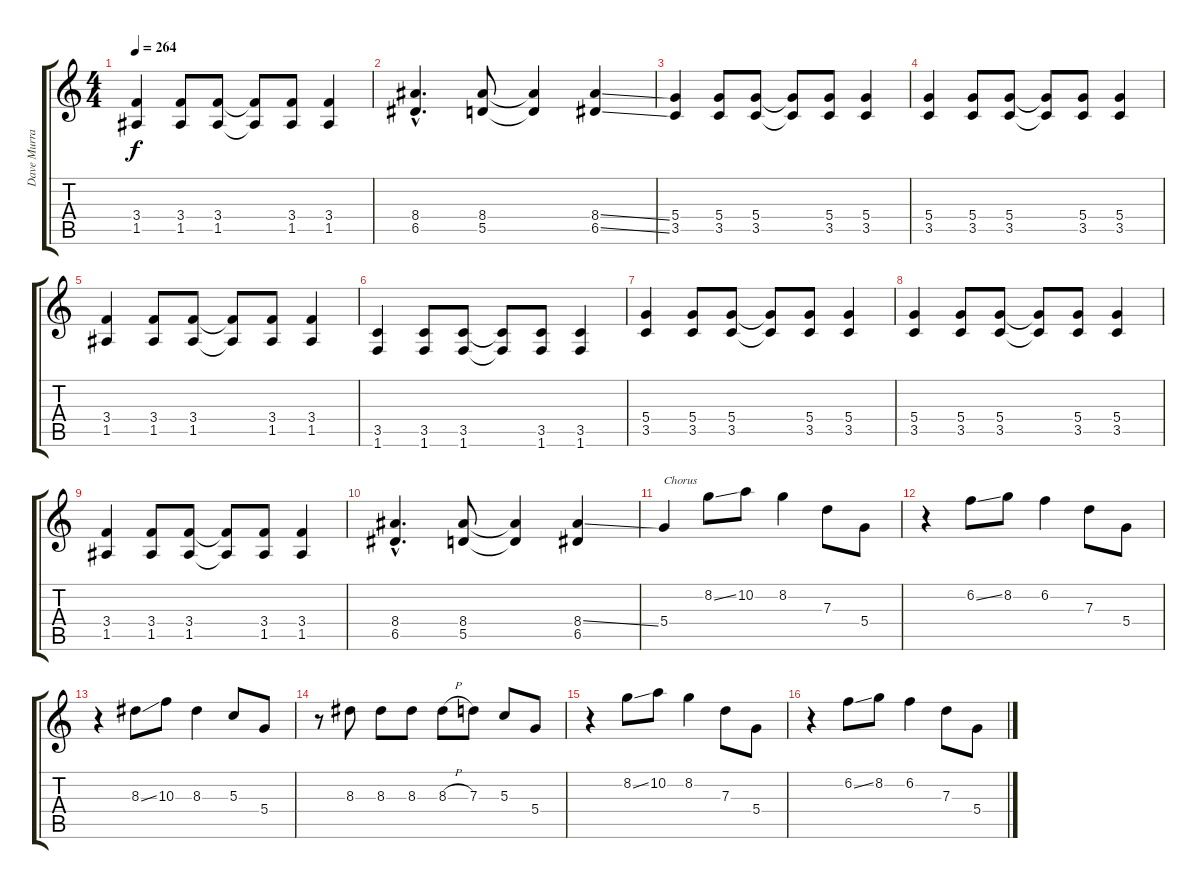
\track ("Dave Murray" "Dave Murra") {instrument distortionguitar}
\staff {score tabs}
\tuning (E4 B3 G3 D3 A2 E2) {hide}
\ts (4 4)
\tempo 264
\clef g2
\ks c
(3.4 1.5).4{dy f} (3.4 1.5).8 (3.4 1.5).8 (3.4{t} 1.5{t}).8 (3.4 1.5).8 (3.4 1.5).4 |
(8.4{hac} 6.5{hac}).4{d} (8.4 5.5).8 (8.4{t} 5.5{t}).4 (8.4{ss} 6.5{ss}).4 |
(5.4 3.5).4 (5.4 3.5).8 (5.4 3.5).8 (5.4{t} 3.5{t}).8 (5.4 3.5).8 (5.4 3.5).4 |
(5.4 3.5).4 (5.4 3.5).8 (5.4 3.5).8 (5.4{t} 3.5{t}).8 (5.4 3.5).8 (5.4 3.5).4 |
(3.4 1.5).4 (3.4 1.5).8 (3.4 1.5).8 (3.4{t} 1.5{t}).8 (3.4 1.5).8 (3.4 1.5).4 |
(3.5 1.6).4 (3.5 1.6).8 (3.5 1.6).8 (3.5{t} 1.6{t}).8 (3.5 1.6).8 (3.5 1.6).4 |
(5.4 3.5).4 (5.4 3.5).8 (5.4 3.5).8 (5.4{t} 3.5{t}).8 (5.4 3.5).8 (5.4 3.5).4 |
(5.4 3.5).4 (5.4 3.5).8 (5.4 3.5).8 (5.4{t} 3.5{t}).8 (5.4 3.5).8 (5.4 3.5).4 |
(3.4 1.5).4 (3.4 1.5).8 (3.4 1.5).8 (3.4{t} 1.5{t}).8 (3.4 1.5).8 (3.4 1.5).4 |
(8.4{hac} 6.5{hac}).4{d} (8.4 5.5).8 (8.4{t} 5.5{t}).4 (8.4{ss} 6.5).4 |
5.4.4{txt "Chorus"} 8.2{ss}.8 10.2.8 8.2.4 7.3.8 5.4.8 |
r.4 6.2{ss}.8 8.2.8 6.2.4 7.3.8 5.4.8 |
r.4 8.3{ss}.8 10.3.8 8.3.4 5.3.8 5.4.8 |
r.8 8.3.8 8.3.8 8.3.8 8.3{h}.8 7.3.8 5.3.8 5.4.8 |
r.4 8.2{ss}.8 10.2.8 8.2.4 7.3.8 5.4.8 |
r.4 6.2{ss}.8 8.2.8 6.2.4 7.3.8 5.4.8
